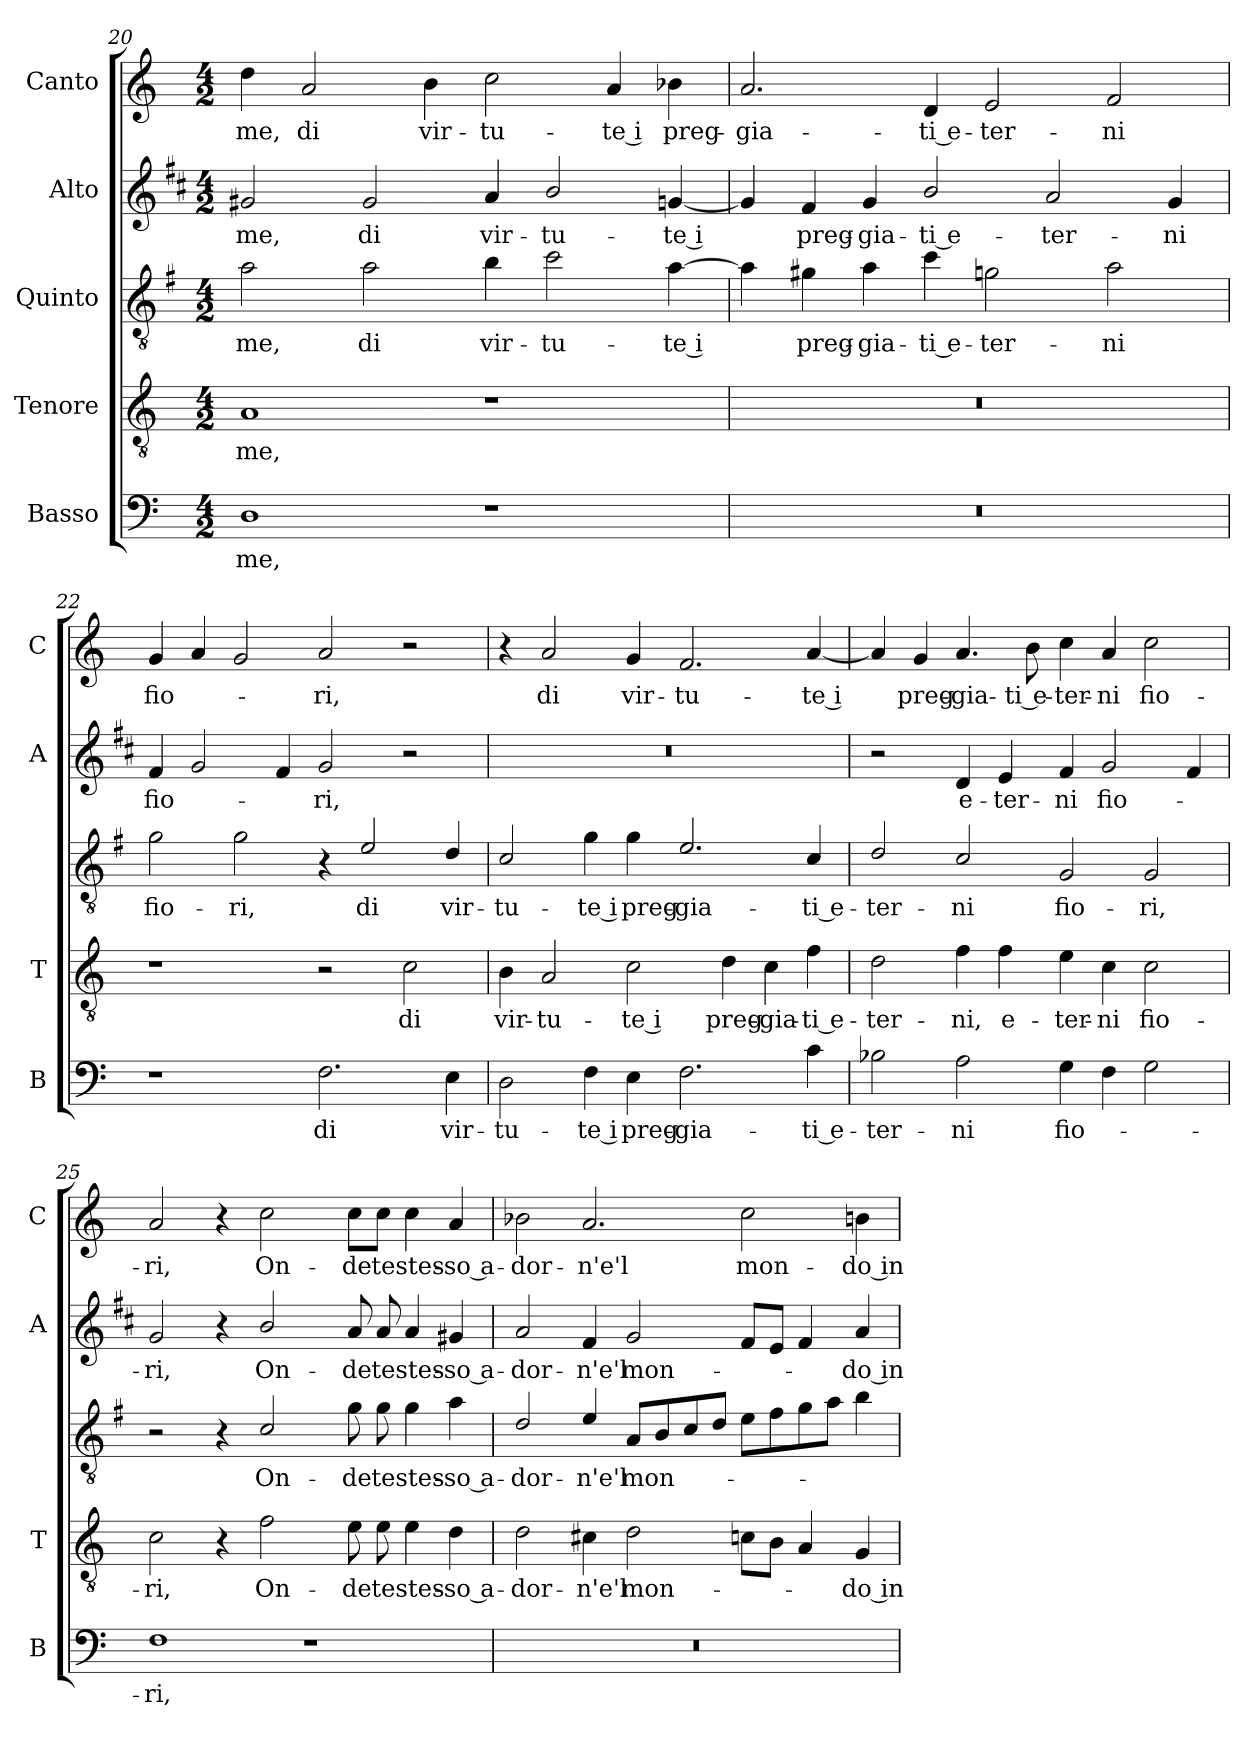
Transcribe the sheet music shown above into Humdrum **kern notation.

**kern	**text	**kern	**text	**kern	**text	**kern	**text	**kern	**text
*part5	*part5	*part4	*part4	*part3	*part3	*part2	*part2	*part1	*part1
*staff5	*staff5	*staff4	*staff4	*staff3	*staff3	*staff2	*staff2	*staff1	*staff1
*I"Basso	*	*I"Tenore	*	*I"Quinto	*	*I"Alto	*	*I"Canto	*
*I'B	*	*I'T	*	*	*	*I'A	*	*I'C	*
*clefF4	*	*clefGv2	*	*clefGv2	*	*clefG2	*	*clefG2	*
*	*	*	*	*ITrd4c7	*	*ITrd1c2	*	*	*
*k[]	*	*k[]	*	*k[]	*	*k[]	*	*k[]	*
*C:	*	*C:	*	*C:	*	*C:	*	*C:	*
*M4/2	*	*M4/2	*	*M4/2	*	*M4/2	*	*M4/2	*
=20	=20	=20	=20	=20	=20	=20	=20	=20	=20
!	!LO:LY:b	!	!LO:LY:b	!	!LO:LY:b	!	!LO:LY:b	!	!LO:LY:b
1D	-me,	1A	-me,	2d\	-me,	2f#X/	-me,	4dd\	-me,
!	!	!	!	!	!	!	!	!	!LO:LY:b
.	.	.	.	.	.	.	.	2a/	di
!	!	!	!	!	!LO:LY:b	!	!LO:LY:b	!	!
.	.	.	.	2d\	di	2f#/	di	.	.
!	!	!	!	!	!	!	!	!	!LO:LY:b
.	.	.	.	.	.	.	.	4b\	vir-
!	!	!	!	!	!LO:LY:b	!	!LO:LY:b	!	!LO:LY:b
1r	.	1r	.	4e\	vir-	4g/	vir-	2cc\	-tu-
!	!	!	!	!	!LO:LY:b	!	!LO:LY:b	!	!
.	.	.	.	2f\	-tu-	2a/	-tu-	.	.
!	!	!	!	!	!	!	!	!	!LO:LY:b
.	.	.	.	.	.	.	.	4a/	-te i
!	!	!	!	!	!LO:LY:b	!	!LO:LY:b	!	!LO:LY:b
.	.	.	.	[4d\	-te i	[4fn/	-te i	4b-X\	preg-
=21	=21	=21	=21	=21	=21	=21	=21	=21	=21
!	!	!	!	!	!	!	!	!	!LO:LY:b
0r	.	0r	.	4d\]	.	4f/]	.	2.a/	-gia-
!	!	!	!	!	!LO:LY:b	!	!LO:LY:b	!	!
.	.	.	.	4c#X\	preg-	4e/	preg-	.	.
!	!	!	!	!	!LO:LY:b	!	!LO:LY:b	!	!
.	.	.	.	4d\	-gia-	4f/	-gia-	.	.
!	!	!	!	!	!LO:LY:b	!	!LO:LY:b	!	!LO:LY:b
.	.	.	.	4f\	-ti e-	2a/	-ti e-	4d/	-ti e-
!	!	!	!	!	!LO:LY:b	!	!	!	!LO:LY:b
.	.	.	.	2cn\	-ter-	.	.	2e/	-ter-
!	!	!	!	!	!	!	!LO:LY:b	!	!
.	.	.	.	.	.	2g/	-ter-	.	.
!	!	!	!	!	!LO:LY:b	!	!	!	!LO:LY:b
.	.	.	.	2d\	-ni	.	.	2f/	-ni
!	!	!	!	!	!	!	!LO:LY:b	!	!
.	.	.	.	.	.	4f/	-ni	.	.
!!LO:LB:g=z
=22	=22	=22	=22	=22	=22	=22	=22	=22	=22
!	!	!	!	!	!LO:LY:b	!	!LO:LY:b	!	!LO:LY:b
1r	.	1r	.	2c\	fio-	4e/	fio-	4g/	fio-
.	.	.	.	.	.	2f/	.	4a/	.
!	!	!	!	!	!LO:LY:b	!	!	!	!
.	.	.	.	2c\	-ri,	.	.	2g/	.
.	.	.	.	.	.	4e/	.	.	.
!	!LO:LY:b	!	!	!	!	!	!LO:LY:b	!	!LO:LY:b
2.F\	di	2r	.	4r	.	2f/	-ri,	2a/	-ri,
!	!	!	!	!	!LO:LY:b	!	!	!	!
.	.	.	.	2A/	di	.	.	.	.
!	!	!	!LO:LY:b	!	!	!	!	!	!
.	.	2c\	di	.	.	2r	.	2r	.
!	!LO:LY:b	!	!	!	!LO:LY:b	!	!	!	!
4E\	vir-	.	.	4G/	vir-	.	.	.	.
=23	=23	=23	=23	=23	=23	=23	=23	=23	=23
!	!LO:LY:b	!	!LO:LY:b	!	!LO:LY:b	!	!	!	!
2D\	-tu-	4B\	vir-	2F/	-tu-	0r	.	4r	.
!	!	!	!LO:LY:b	!	!	!	!	!	!LO:LY:b
.	.	2A/	-tu-	.	.	.	.	2a/	di
!	!LO:LY:b	!	!	!	!LO:LY:b	!	!	!	!
4F\	-te i	.	.	4c\	-te i	.	.	.	.
!	!LO:LY:b	!	!LO:LY:b	!	!LO:LY:b	!	!	!	!LO:LY:b
4E\	preg-	2c\	-te i	4c\	preg-	.	.	4g/	vir-
!	!LO:LY:b	!	!	!	!LO:LY:b	!	!	!	!LO:LY:b
2.F\	-gia-	.	.	2.A/	-gia-	.	.	2.f/	-tu-
!	!	!	!LO:LY:b	!	!	!	!	!	!
.	.	4d\	preg-	.	.	.	.	.	.
!	!	!	!LO:LY:b	!	!	!	!	!	!
.	.	4c\	-gia-	.	.	.	.	.	.
!	!LO:LY:b	!	!LO:LY:b	!	!LO:LY:b	!	!	!	!LO:LY:b
4c\	-ti e-	4f\	-ti e-	4F/	-ti e-	.	.	[4a/	-te i
=24	=24	=24	=24	=24	=24	=24	=24	=24	=24
!	!LO:LY:b	!	!LO:LY:b	!	!LO:LY:b	!	!	!	!
2B-X\	-ter-	2d\	-ter-	2G/	-ter-	2r	.	4a/]	.
!	!	!	!	!	!	!	!	!	!LO:LY:b
.	.	.	.	.	.	.	.	4g/	preg-
!	!LO:LY:b	!	!LO:LY:b	!	!LO:LY:b	!	!LO:LY:b	!	!LO:LY:b
2A\	-ni	4f\	-ni,	2F/	-ni	4c/	e-	4.a/	-gia-
!	!	!	!LO:LY:b	!	!	!	!LO:LY:b	!	!
.	.	4f\	e-	.	.	4d/	-ter-	.	.
!	!	!	!	!	!	!	!	!	!LO:LY:b
.	.	.	.	.	.	.	.	8b\	-ti e-
!	!LO:LY:b	!	!LO:LY:b	!	!LO:LY:b	!	!LO:LY:b	!	!LO:LY:b
4G\	fio-	4e\	-ter-	2C/	fio-	4e/	-ni	4cc\	-ter-
!	!	!	!LO:LY:b	!	!	!	!LO:LY:b	!	!LO:LY:b
4F\	.	4c\	-ni	.	.	2f/	fio-	4a/	-ni
!	!	!	!LO:LY:b	!	!LO:LY:b	!	!	!	!LO:LY:b
2G\	.	2c\	fio-	2C/	-ri,	.	.	2cc\	fio-
.	.	.	.	.	.	4e/	.	.	.
!!LO:LB:g=z
=25	=25	=25	=25	=25	=25	=25	=25	=25	=25
!	!LO:LY:b	!	!LO:LY:b	!	!	!	!LO:LY:b	!	!LO:LY:b
1F	-ri,	2c\	-ri,	2r	.	2f/	-ri,	2a/	-ri,
.	.	4r	.	4r	.	4r	.	4r	.
!	!	!	!LO:LY:b	!	!LO:LY:b	!	!LO:LY:b	!	!LO:LY:b
.	.	2f\	On-	2F/	On-	2a/	On-	2cc\	On-
1r	.	.	.	.	.	.	.	.	.
!	!	!	!LO:LY:b	!	!LO:LY:b	!	!LO:LY:b	!	!LO:LY:b
.	.	8e\	-de	8c\	-de	8g/	-de	8cc\L	-de
!	!	!	!LO:LY:b	!	!LO:LY:b	!	!LO:LY:b	!	!LO:LY:b
.	.	8e\	te	8c\	te	8g/	te	8cc\J	te
!	!	!	!LO:LY:b	!	!LO:LY:b	!	!LO:LY:b	!	!LO:LY:b
.	.	4e\	stes-	4c\	stes-	4g/	stes-	4cc\	stes-
!	!	!	!LO:LY:b	!	!LO:LY:b	!	!LO:LY:b	!	!LO:LY:b
.	.	4d\	-so a-	4d\	-so a-	4f#X/	-so a-	4a/	-so a-
=26	=26	=26	=26	=26	=26	=26	=26	=26	=26
!	!	!	!LO:LY:b	!	!LO:LY:b	!	!LO:LY:b	!	!LO:LY:b
0r	.	2d\	-dor-	2G/	-dor-	2g/	-dor-	2b-X\	-dor-
!	!	!	!LO:LY:b	!	!LO:LY:b	!	!LO:LY:b	!	!LO:LY:b
.	.	4c#X\	-n'e'l	4A/	-n'e'l	4e/	-n'e'l	2.a/	-n'e'l
!	!	!	!LO:LY:b	!	!LO:LY:b	!	!LO:LY:b	!	!
.	.	2d\	mon-	8D/L	mon-	2f/	mon-	.	.
.	.	.	.	8E/	.	.	.	.	.
.	.	.	.	8F/	.	.	.	.	.
.	.	.	.	8G/J	.	.	.	.	.
!	!	!	!	!	!	!	!	!	!LO:LY:b
.	.	8cn\L	.	8A\L	.	8e/L	.	2cc\	mon-
.	.	8B\J	.	8B\	.	8d/J	.	.	.
.	.	4A/	.	8c\	.	4e/	.	.	.
.	.	.	.	8d\J	.	.	.	.	.
!	!	!	!LO:LY:b	!	!	!	!LO:LY:b	!	!LO:LY:b
.	.	4G/	-do in-	4e\	.	4g/	-do in-	4bn\	-do in-
=	=	=	=	=	=	=	=	=	=
*-	*-	*-	*-	*-	*-	*-	*-	*-	*-
